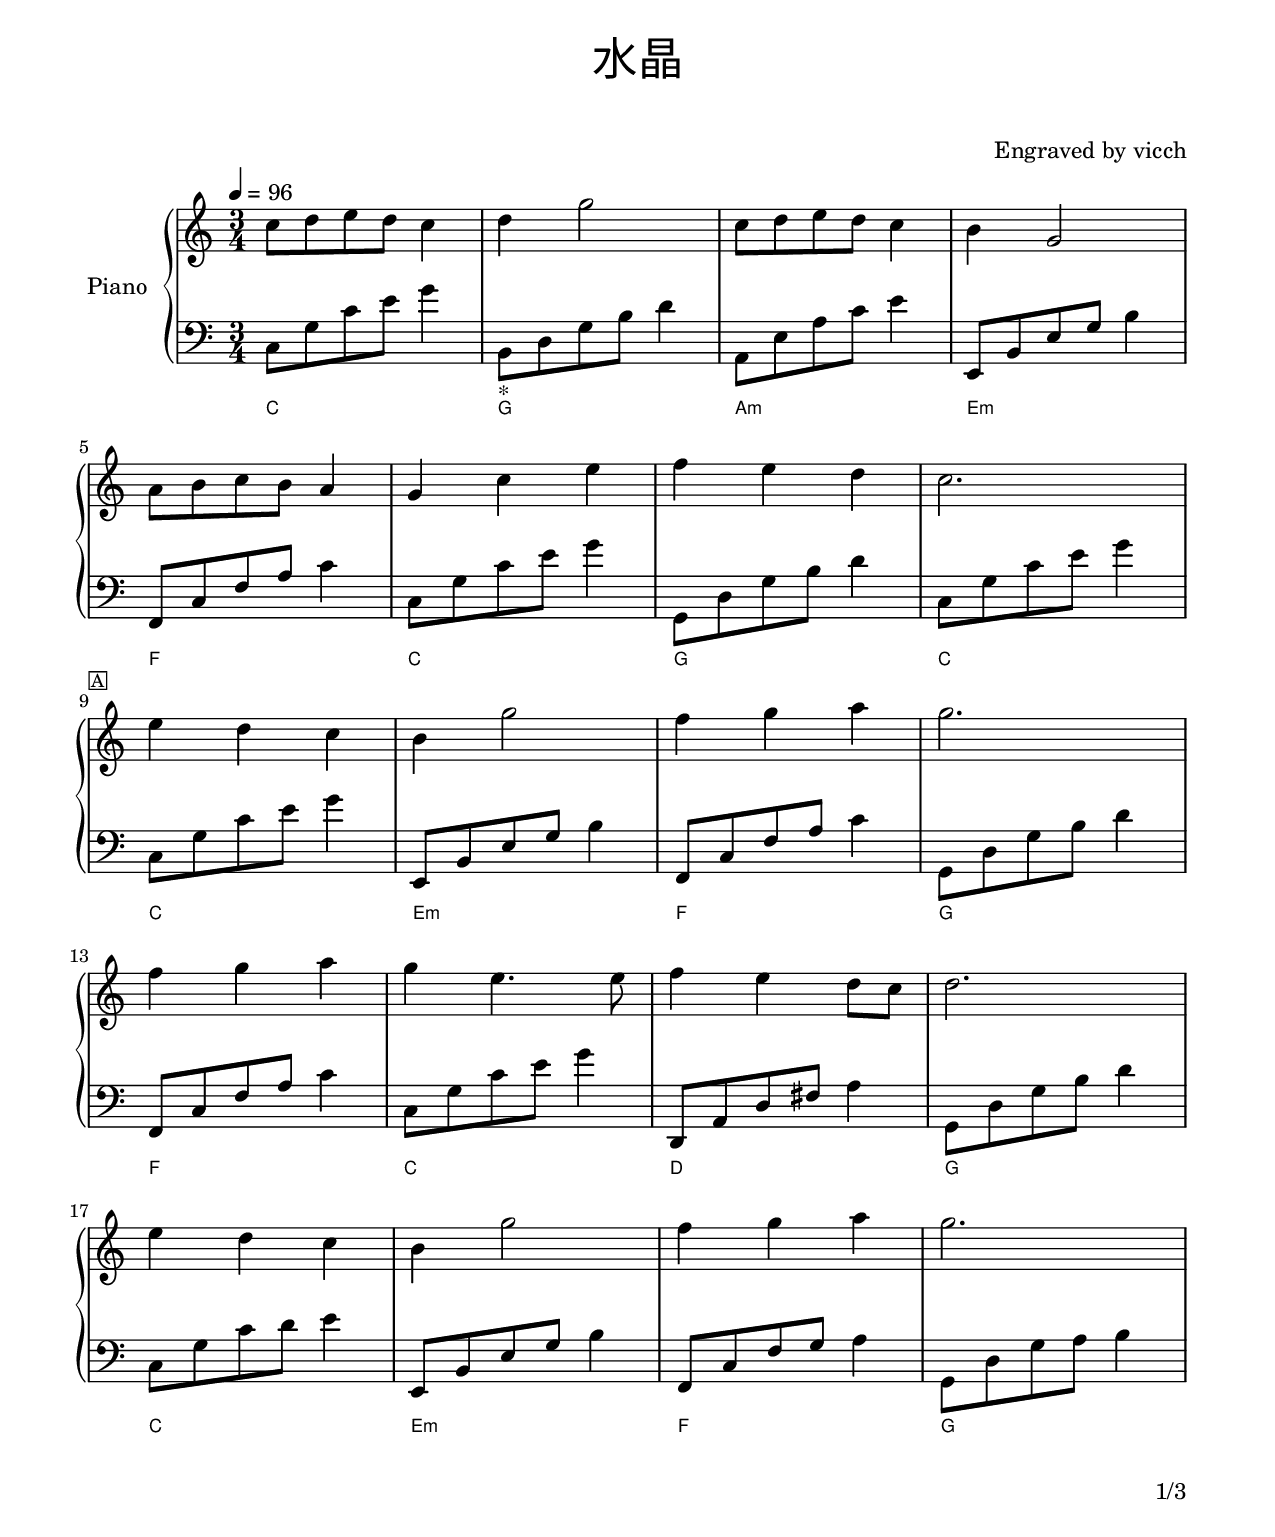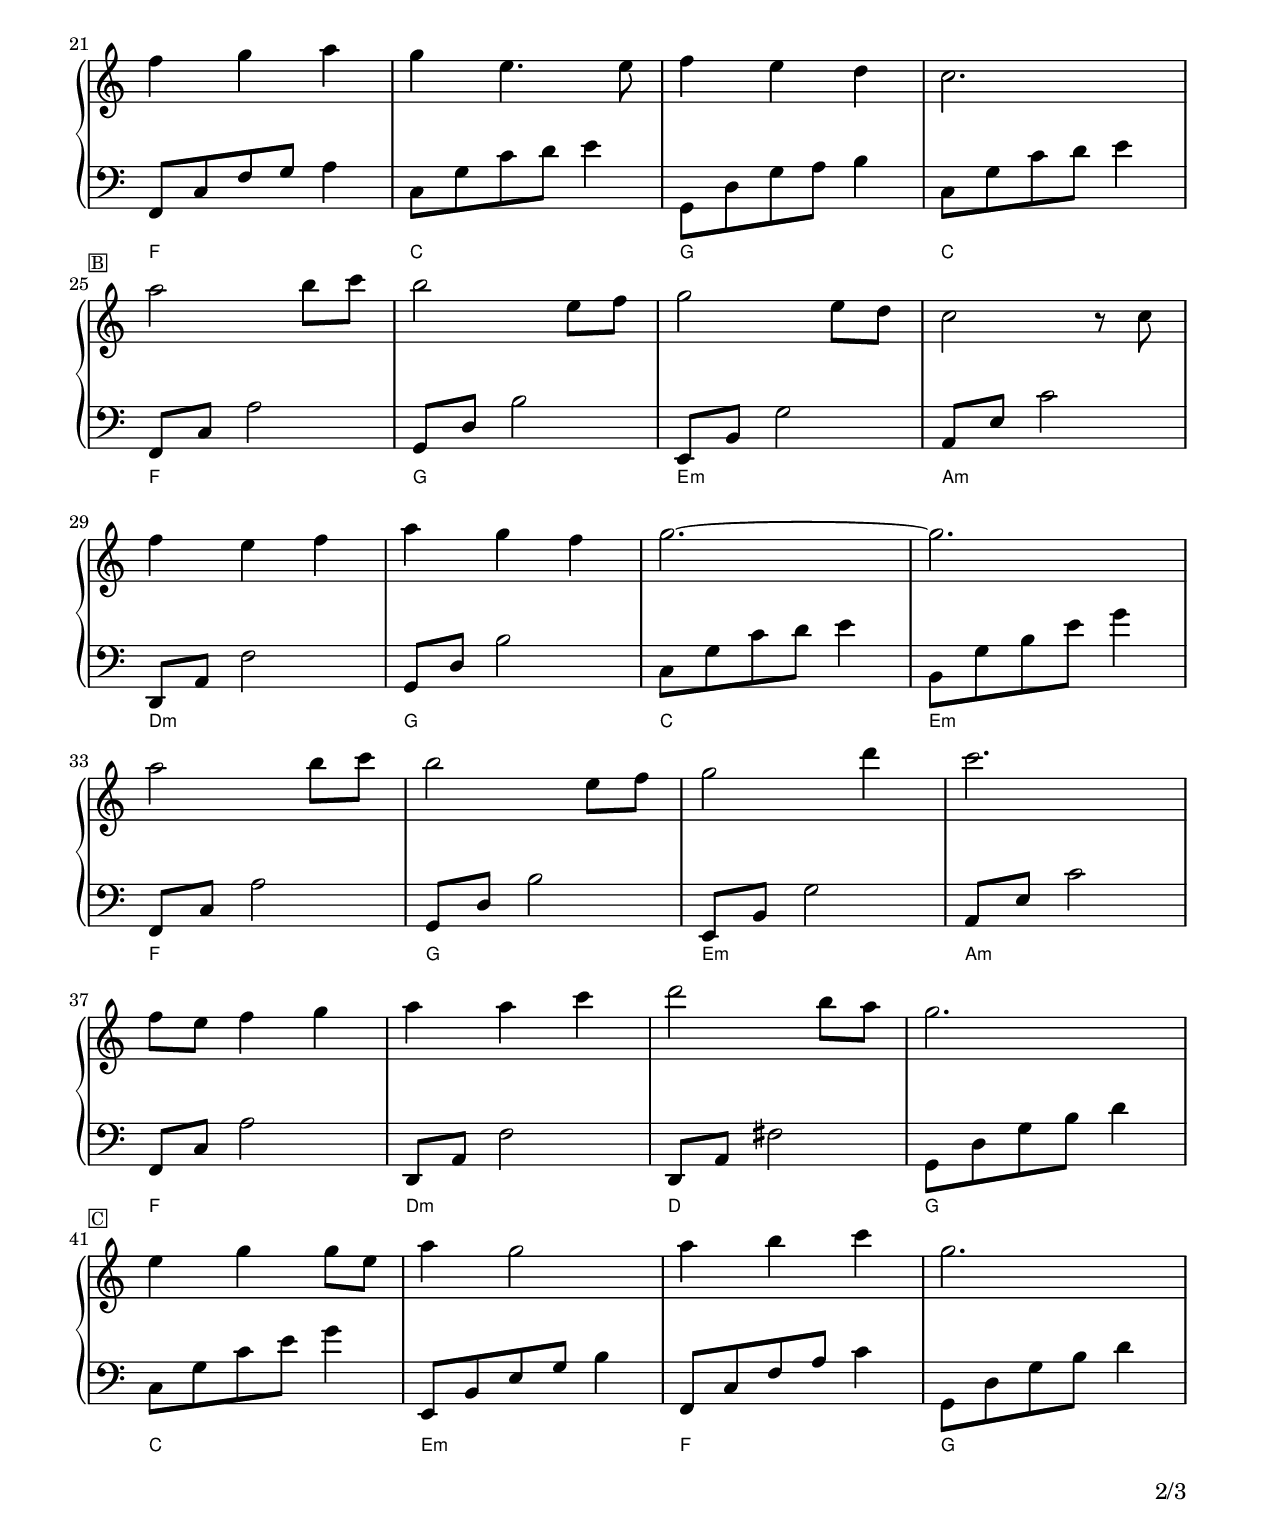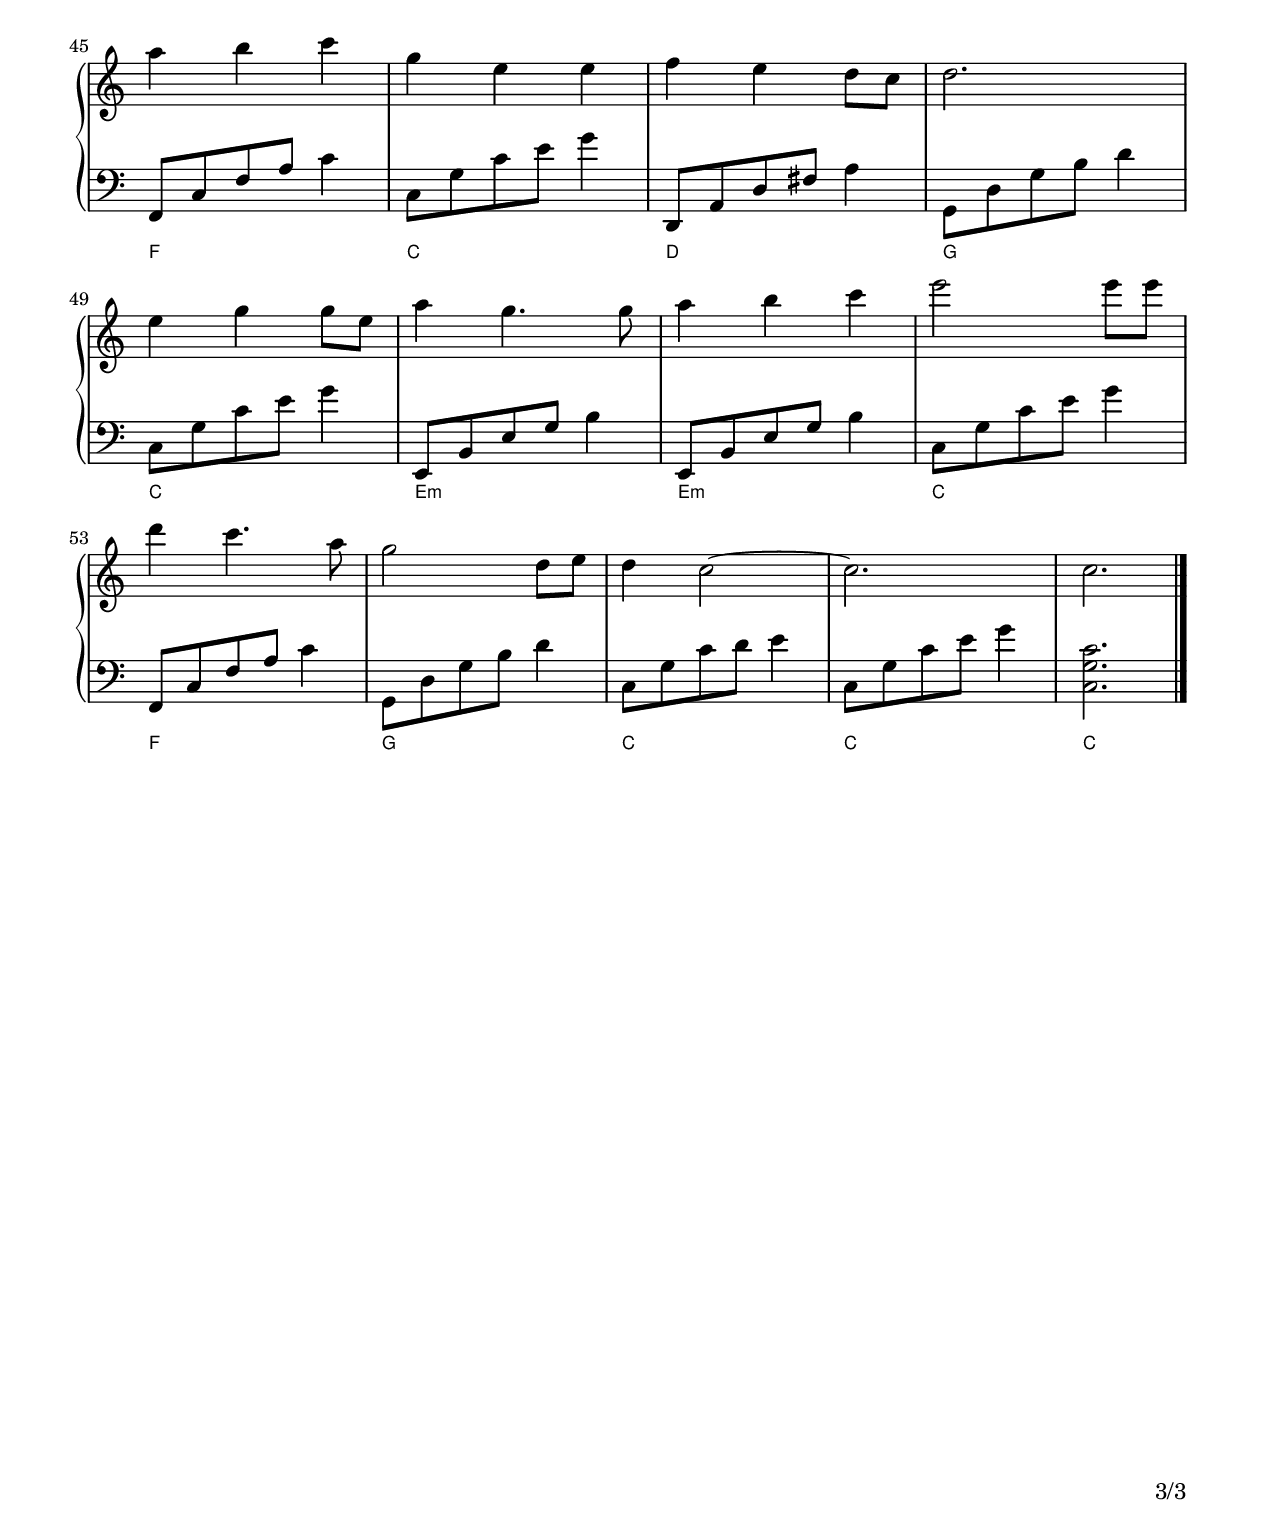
\version "2.24.3"

#(define title      "水晶")
#(define title-font "FangSong")
#(define sequence   "EveryonePiano 313")
#(define total-page 3)

\include "../base.ly"

\markup \vspace #1.5

CI   = { c8  g8  c'8 e'8 g'4 }
CII  = { c8  g8  c'8 d'8 e'4 }
DI   = { d,8 a,8 d8  fs8 a4  }
EmI  = { e,8 b,8 e8  g8  b4  }
EmII = { b,8 g8  b8  e'8 g'4 }
FI   = { f,8 c8  f8  a8  c'4 }
FII  = { f,8 c8  f8  g8  a4  }
GI   = { g,8 d8  g8  b8  d'4 }
GII  = { b,8 d8  g8  b8  d'4 }
GIII = { g,8 d8  g8  a8  b4  }
AmI  = { a,8 e8  a8  c'8 e'4 }

Dm    = { d,8 a,8 f2  }
DII   = { d,8 a,8 fs2 }
EmIII = { e,8 b,8 g2  }
FIII  = { f,8 c8  a2  }
GIV   = { g,8 d8  b2  }
AmII  = { a,8 e8  c'2 }

\score {
  \new PianoStaff \with {
    instrumentName = "Piano"
  } <<
    \new Staff {
      \tempo 4 = 96
      \clef treble
      \key c \major
      \time 3/4
      
      c''8 d''8 e''8 d''8 c''4 | d''4 g''2      | c''8 d''8 e''8 d''8 c''4 | b'4 g'2 | \break
      a'8  b'8  c''8 b'8  a'4  | g'4  c''4 e''4 | f''4      e''4      d''4 | c''2.   | \break
      
      \A
      e''4 d''4 c''4 | b'4  g''2       | f''4 g''4 a''4      | g''2. | \break
      f''4 g''4 a''4 | g''4 e''4. e''8 | f''4 e''4 d''8 c''8 | d''2. | \break
      e''4 d''4 c''4 | b'4  g''2       | f''4 g''4 a''4      | g''2. | \break
      f''4 g''4 a''4 | g''4 e''4. e''8 | f''4 e''4 d''4      | c''2. | \break
      
      \B
      a''2      b''8 c'''8 | b''2      e''8 f''8 | g''2  e''8 d''8 | c''2 r8 c''8 | \break
      f''4 e''4 f''4       | a''4 g''4 f''4      | g''2.~          | g''2.        | \break
      a''2      b''8 c'''8 | b''2      e''8 f''8 | g''2  d'''4     | c'''2.       | \break
      f''8 e''8 f''4 g''4  | a''4 a''4 c'''4     | d'''2 b''8 a''8 | g''2.        | \break
      
      \C
      e''4  g''4 g''8 e''8 | a''4 g''2            | a''4 b''4 c'''4     | g''2.             | \break
      a''4  b''4 c'''4     | g''4 e''4  e''4      | f''4 e''4 d''8 c''8 | d''2.             | \break
      e''4  g''4 g''8 e''8 | a''4 g''4. g''8      | a''4 b''4 c'''4     | e'''2 e'''8 e'''8 | \break
      d'''4 c'''4.    a''8 | g''2       d''8 e''8 | d''4 c''2~          | c''2.             | c''2. | \bar "|."
    }
    \new Staff {
      \clef bass
      \key c \major
      \time 3/4
      
      \CI | \VAR \GII | \AmI | \EmI |
      \FI | \CI       | \GI  | \CI  |
      
      \CI  | \EmI | \FI   | \GI   |
      \FI  | \CI  | \DI   | \GI   |
      \CII | \EmI | \FII  | \GIII |
      \FII | \CII | \GIII | \CII  |
      
      \FIII | \GIV | \EmIII | \AmII |
      \Dm   | \GIV | \CII   | \EmII |
      \FIII | \GIV | \EmIII | \AmII |
      \FIII | \Dm  | \DII   | \GI   |
      
      \CI | \EmI | \FI  | \GI |
      \FI | \CI  | \DI  | \GI |
      \CI | \EmI | \EmI | \CI |
      \FI | \GI  | \CII | \CI | <c g c'>2. |
    }
    \chords {
      c2. | g2. | a2.:m | e2.:m |
      f2. | c2. | g2.   | c2.   |
      
      c2. | e2.:m | f2. | g2. |
      f2. | c2.   | d2. | g2. |
      c2. | e2.:m | f2. | g2. |
      f2. | c2.   | g2. | c2. |
      
      f2.   | g2.   | e2.:m | a2.:m |
      d2.:m | g2.   | c2.   | e2.:m |
      f2.   | g2.   | e2.:m | a2.:m |
      f2.   | d2.:m | d2.   | g2.   |
      
      c2. | e2.:m | f2.   | g2. |
      f2. | c2.   | d2.   | g2. |
      c2. | e2.:m | e2.:m | c2. |
      f2. | g2.   | c2.   | c2. | c2. |
    }
  >>
  \layout {}
  \midi {}
}
